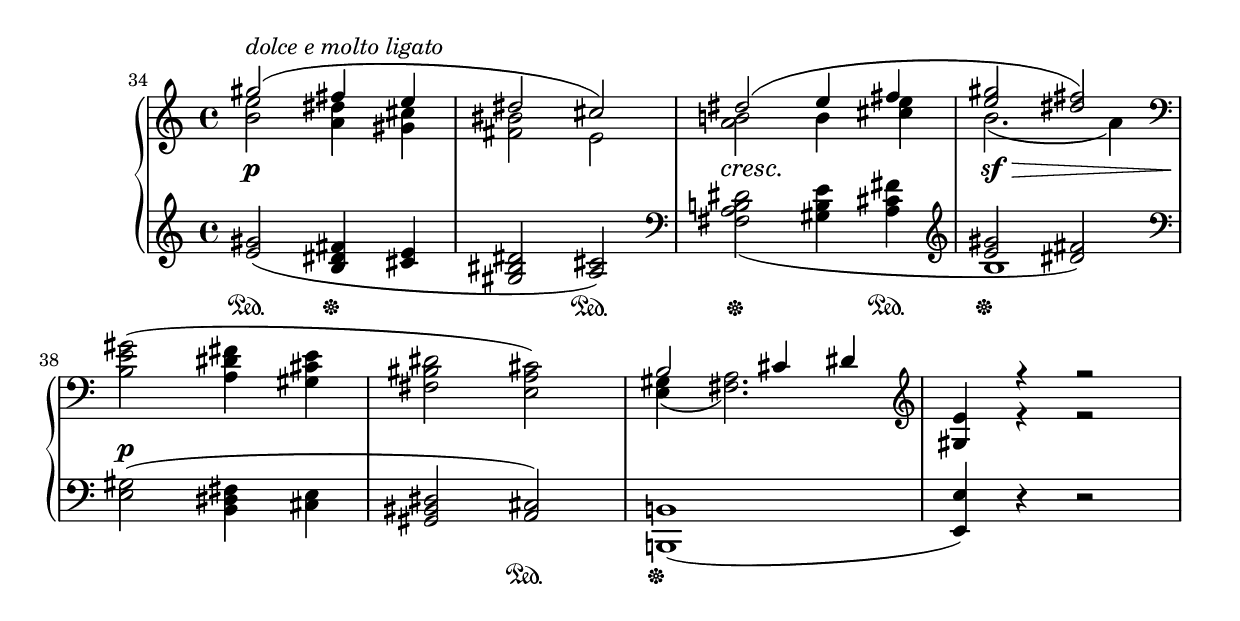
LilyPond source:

%% This file is in the public domain.
\version "2.18.0"

\header {
  lsrtags = "headword"
  texidoc = "Piches headword"
  doctitle = "Pitches headword"
}

% L. v. Beethoven
% Piano sonata 21 - Dem Grafen von Waldstein Gewidmet
% chorale at measures 34 - 40+

\include "english.ly"

\new PianoStaff <<

  % RH Staff
  \new Staff <<

    % RH Voice 1
    \new Voice {
      \set Score.currentBarNumber = #34
      \voiceOne
      gs''2 ( ^ \markup \italic { dolce e molto ligato } fs''4 e''4 |
      ds''2 cs''2 ) |
      ds''2 ( e''4 fs''4 |
      <gs'' e''>2 <fs'' ds''>2 ) |

      \oneVoice
      \clef bass
      <gs' e' b>2 ( <fs' ds' a>4 <e' cs' gs>4 |
      <ds' bs fs>2 <cs' a e>2 ) |
      \voiceOne
      b2 cs'4 ds'4 |
      \clef treble
      <e' gs>4 r4 r2 |
    }

    % RH Voice 2
    \new Voice {
      \voiceTwo
      \override Staff.DynamicLineSpanner.staff-padding = #3
      <e'' b'>2 \p <ds'' a'>4 <cs'' gs'>4 |
      <bs' fs'>2 e'2 |
      <b'! a'>2 -\tweak style #'none \cresc b'4 <e'' cs''>4 |
      b'2. ( \sf \> a'4 ) \clef bass |

      \break
      s1 \p |
      s1 |
      <gs e>4 ( <a fs>2. ) |
      s4 r4 r2 |
    }

  >>

  % LH Staff
  \new Staff {
    \override Staff.SustainPedalLineSpanner.staff-padding = #6
    <gs' e'>2 ( \sustainOn <fs' ds' b>4 \sustainOff <e' cs'>4 |
    <ds' bs gs>2 <cs' a>2 ) \sustainOn |
    \clef bass
    \slurDown
    <ds' b! a fs>2 ( \sustainOff <e' b gs>4 <fs' cs' a>4 \sustainOn |
    \clef treble
    \voiceOne
    <<
      {
        <gs' e'>2
        <fs' ds'>2 )
      }
      \new Voice {
        \voiceTwo
        b1 \sustainOff
      }
    >>
    \oneVoice |
    
    %\break
    \clef bass
    <gs e>2 ( <fs ds b,>4 <e cs>4 |
    <ds bs, gs,>2 <cs a,>2 ) \sustainOn |
    <b,! b,,!>1 ( \sustainOff |
    <e e,>4 ) r4 r2 |
  }
>>